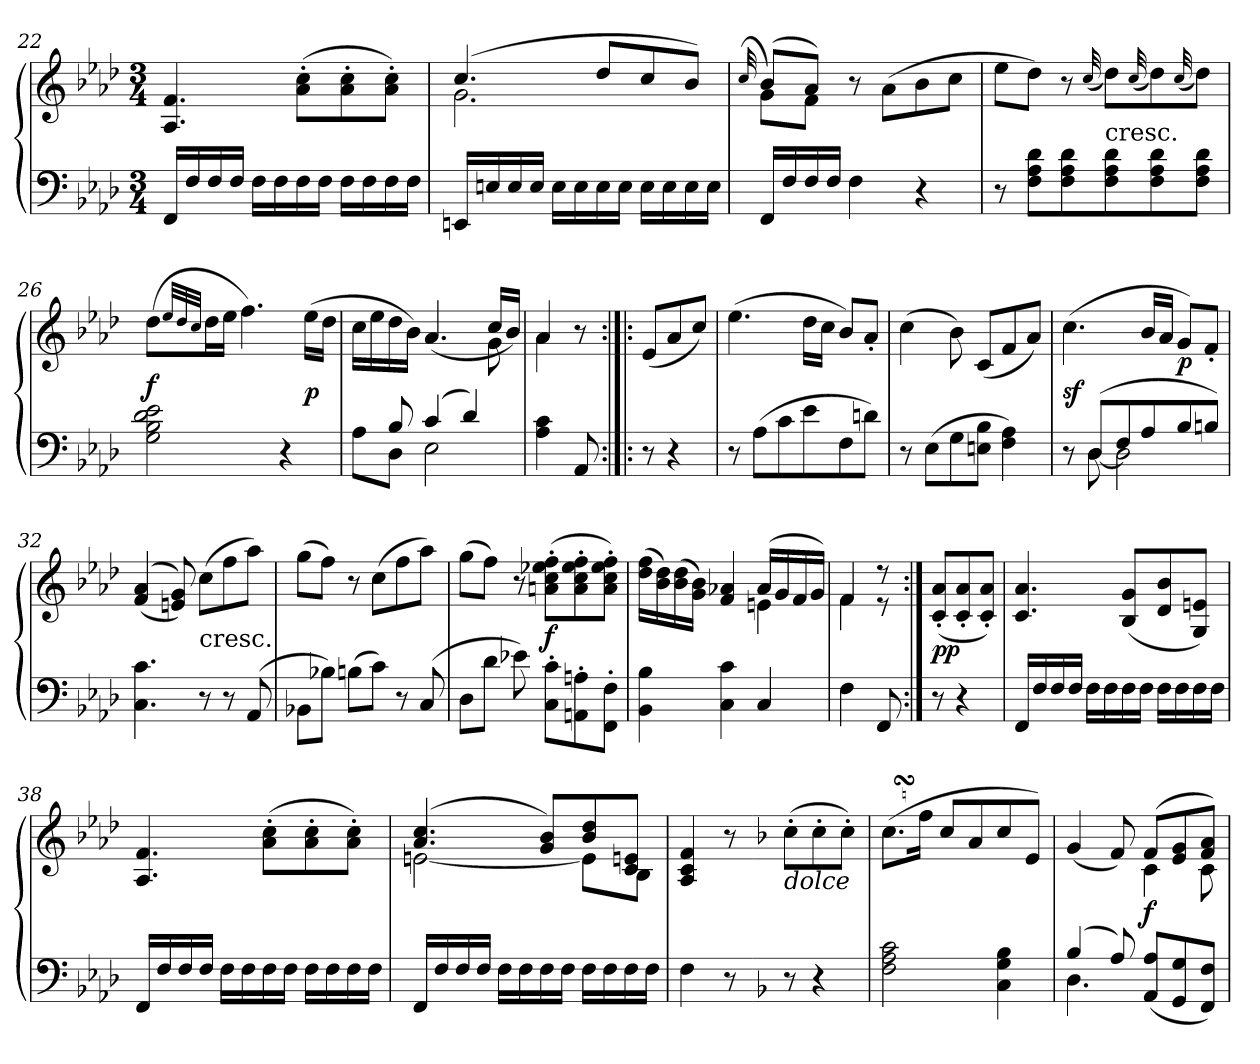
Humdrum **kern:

**kern	**kern	**dynam
*part1	*part1	*part1
*staff2	*staff1	*staff1/2
*clefF4	*clefG2	*
*k[b-e-a-d-]	*k[b-e-a-d-]	*
*M3/4	*M3/4	*
=22	=22	=22
16FF/LL	4.A- 4.f	.
16F/	.	.
16F/	.	.
16F/JJ	.	.
16FLL	.	.
16F	.	.
16F	(8a-'\ 8cc'\L	.
16FJJ	.	.
16FLL	8a-'\ 8cc'\	.
16F	.	.
16F	8a-'\ 8cc'\J)	.
16FJJ	.	.
=23	=23	=23
*	*^	*
16EEnLL	(4.cc	2.g	.
16En	.	.	.
16E	.	.	.
16EJJ	.	.	.
16ELL	.	.	.
16E	.	.	.
16E	8dd-L	.	.
16EJJ	.	.	.
16ELL	8cc	.	.
16E	.	.	.
16E	8b-J)	.	.
16EJJ	.	.	.
=24	=24	=24	=24
.	(<32qqcc	.	.
16FF/LL	(8b-L)	8gL	.
16F/	.	.	.
16F/	8a-J)	8fJ	.
16F/JJ	.	.	.
4F	2ryy	8r	.
.	.	(>8a-L	.
4r	.	8b-	.
.	.	8ccJ	.
*	*v	*v	*
=25	=25	=25
8r	8ee-L	.
8F 8A- 8d-L	8dd-J)	.
8F 8A- 8d-	8r	.
.	(32qqcc/	.
!	!LO:TX:c:t=cresc.	!
8F 8A- 8d-	8dd-L)	.
.	(32qqcc/	.
8F 8A- 8d-	8dd-)	.
.	(32qqcc/	.
8F 8A- 8d-J	8dd-J)	.
=26	=26	=26
2G 2B- 2d- 2e-	(8dd-L	f
.	32qee-/LLL	.
.	32qdd-/	.
.	32qcc/JJJ	.
.	16dd-L	.
.	16ee-JJ	.
.	4.ff)	.
4r	.	.
.	(16ee-LL	p
.	16dd-JJ	.
=27	=27	=27
*^	*^	*
8ryy	8A-L	16cc\LL	2ryy	.
.	.	16ee-\	.	.
8B-	8D-J	16dd-\	.	.
.	.	16b-\JJ)	.	.
(4c	2E-	(4.a-	.	.
4d-)	.	.	8ryy	.
.	.	16ccLL	8g	.
.	.	16b-JJ)	.	.
*v	*v	*	*	*
=28	=28	=28	=28
4A- 4c	4a-	4a-	.
8AA-	8r	8ryy	.
*	*v	*v	*
=:|!|:	=:|!|:	=:|!|:
8r	(8e-L	.
4r	8a-	.
.	8ccJ)	.
=29	=29	=29
8r	(4.ee-	.
(8A-L	.	.
8c	.	.
8e-	16dd-LL	.
.	16ccJJ	.
8F	8b-L)	.
8dnJ)	8a-'J	.
=30	=30	=30
8r	(4cc	.
(8E-L	.	.
8G	8b-)	.
8En 8B-J	(8cL	.
4F 4A-)	8f	.
.	8a-J)	.
=31	=31	=31
*^	*	*
8r	8ryy	(4.cc	sf
(8D-L	[8D-	.	.
8F	2D-]	.	.
8A-	.	16b-LL	.
.	.	16a-JJ	.
8B-	.	8gL)	p
8BnJ)	.	8f'J	.
*v	*v	*	*
=32	=32	=32
4.C 4.c	(<(>4f 4a-	.
.	8en 8g))	.
!	!LO:TX:c:t=cresc.	!
8r	(8ccL	.
8r	8ff	.
(>8AA-	8aa-J)	.
=33	=33	=33
8BB-XL	(8ggL	.
8B-XJ)	8ffJ)	.
(8BnL	8r	.
8cJ)	(8ccL	.
8r	8ff	.
(>8C	8aa-J)	.
=34	=34	=34
8D-L	(8ggL	.
8d-J	8ffJ)	.
8e-X)	8r	.
8C' 8c'L	(8an' 8cc' 8ee-X' 8ff'L	f
8AAn' 8An'	8a' 8cc' 8ee-' 8ff'	.
8FF' 8F'J	8a' 8cc' 8ee-' 8ff'J)	.
=35	=35	=35
*	*^	*
4BB- 4B-	2ryy	(>16dd- 16ffLL	.
.	.	16b- 16dd-)	.
.	.	(>16b- 16dd-	.
.	.	16g 16b-JJ)	.
4C 4c	.	4f/ 4a-X/	.
4C	(16a-LL	4en	.
.	16g	.	.
.	16f	.	.
.	16gJJ)	.	.
=36	=36	=36	=36
4F	4f	4f	.
8FF	8r	8r	.
*	*v	*v	*
=:|!	=:|!	=:|!
8r	(8c' 8a-'L	pp
4r	8c' 8a-'	.
.	8c' 8a-'J)	.
=37	=37	=37
16FF/LL	4.c 4.a-	.
16F/	.	.
16F/	.	.
16F/JJ	.	.
16FLL	.	.
16F	.	.
16F	(8B- 8gL	.
16FJJ	.	.
16FLL	8d- 8b-	.
16F	.	.
16F	8G 8enJ)	.
16FJJ	.	.
=38	=38	=38
16FF/LL	4.A- 4.f	.
16F/	.	.
16F/	.	.
16F/JJ	.	.
16FLL	.	.
16F	.	.
16F	(8a-'\ 8cc'\L	.
16FJJ	.	.
16FLL	8a-'\ 8cc'\	.
16F	.	.
16F	8a-'\ 8cc'\J)	.
16FJJ	.	.
=39	=39	=39
*	*^	*
16FF/LL	(4.a- 4.cc	[2en	.
16F/	.	.	.
16F/	.	.	.
16F/JJ	.	.	.
16FLL	.	.	.
16F	.	.	.
16F	8g 8b-L)	.	.
16FJJ	.	.	.
16FLL	8b- 8dd-	8eL]	.
16F	.	.	.
16F	8c 8enJ	8B-J	.
16FJJ	.	.	.
*	*v	*v	*
=40	=40	=40
4F	4A- 4c 4f	.
8r	8r	.
=-	=-	=-
*k[b-]	*k[b-]	*
!	!LO:TX:b:i:t=dolce	!
8r	(8cc'L	.
4r	8cc'	.
.	8cc'J)	.
=41	=41	=41
2F 2A 2c	(8.ccSSsL	.
.	16ffJk	.
.	8ccL	.
.	8a	.
4C 4G 4B-	8cc	.
.	8eJ)	.
=42	=42	=42
*^	*^	*
(4B-	4.D	(4g	4.ryy	.
8A)	.	8f)	.	.
(<8AA 8AL	4.ryy	(8fL	4c	f
8GG 8G	.	8e 8g	.	.
8FF 8FJ)	.	8f 8aJ)	8c	.
*v	*v	*	*	*
*	*v	*v	*
=	=	=
*-	*-	*-
